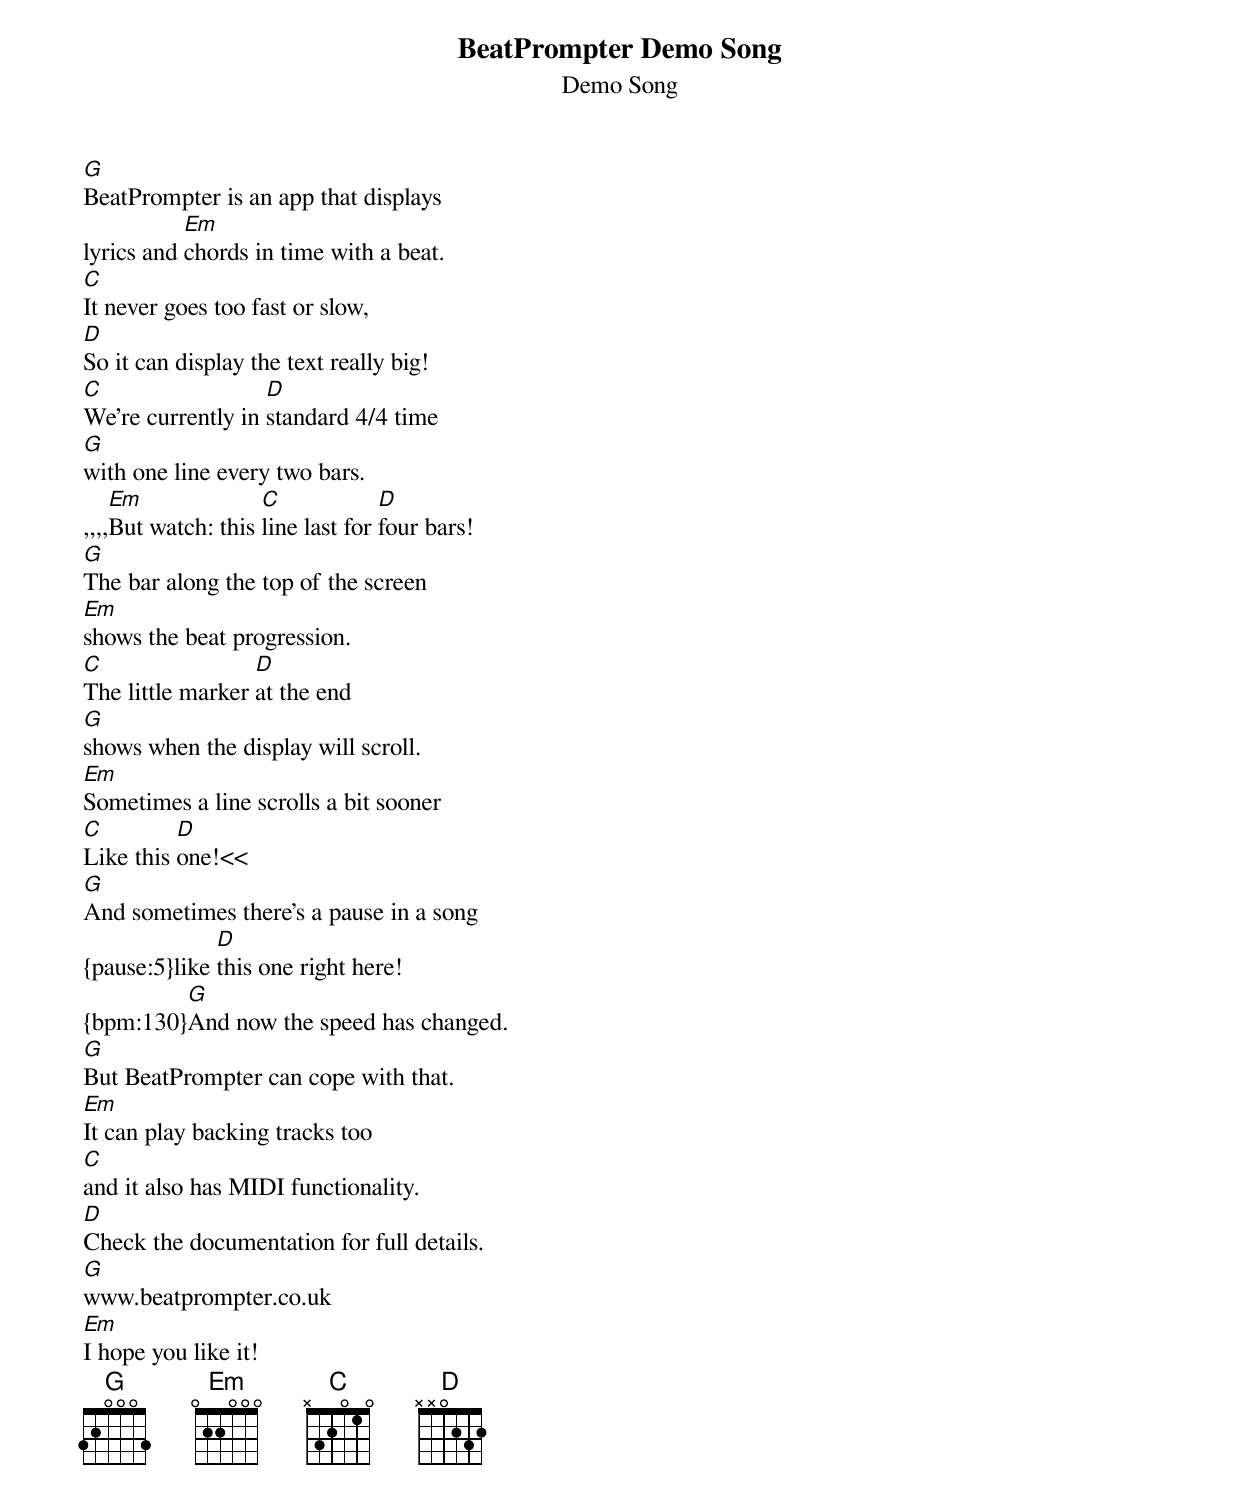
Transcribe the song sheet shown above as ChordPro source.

{t:BeatPrompter Demo Song}
{st:Demo Song}
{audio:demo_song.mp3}
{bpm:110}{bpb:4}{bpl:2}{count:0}

[G]BeatPrompter is an app that displays
lyrics and [Em]chords in time with a beat.
[C]It never goes too fast or slow,
[D]So it can display the text really big!
[C]We're currently in [D]standard 4/4 time
[G]with one line every two bars.
,,,,[Em]But watch: this [C]line last for [D]four bars!
[G]The bar along the top of the screen
[Em]shows the beat progression.
[C]The little marker [D]at the end
[G]shows when the display will scroll.
[Em]Sometimes a line scrolls a bit sooner
[C]Like this [D]one!<<
[G]And sometimes there's a pause in a song
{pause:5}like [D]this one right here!
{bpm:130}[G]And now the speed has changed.
[G]But BeatPrompter can cope with that.
[Em]It can play backing tracks too
[C]and it also has MIDI functionality.
[D]Check the documentation for full details.
[G]www.beatprompter.co.uk
[Em]I hope you like it!
